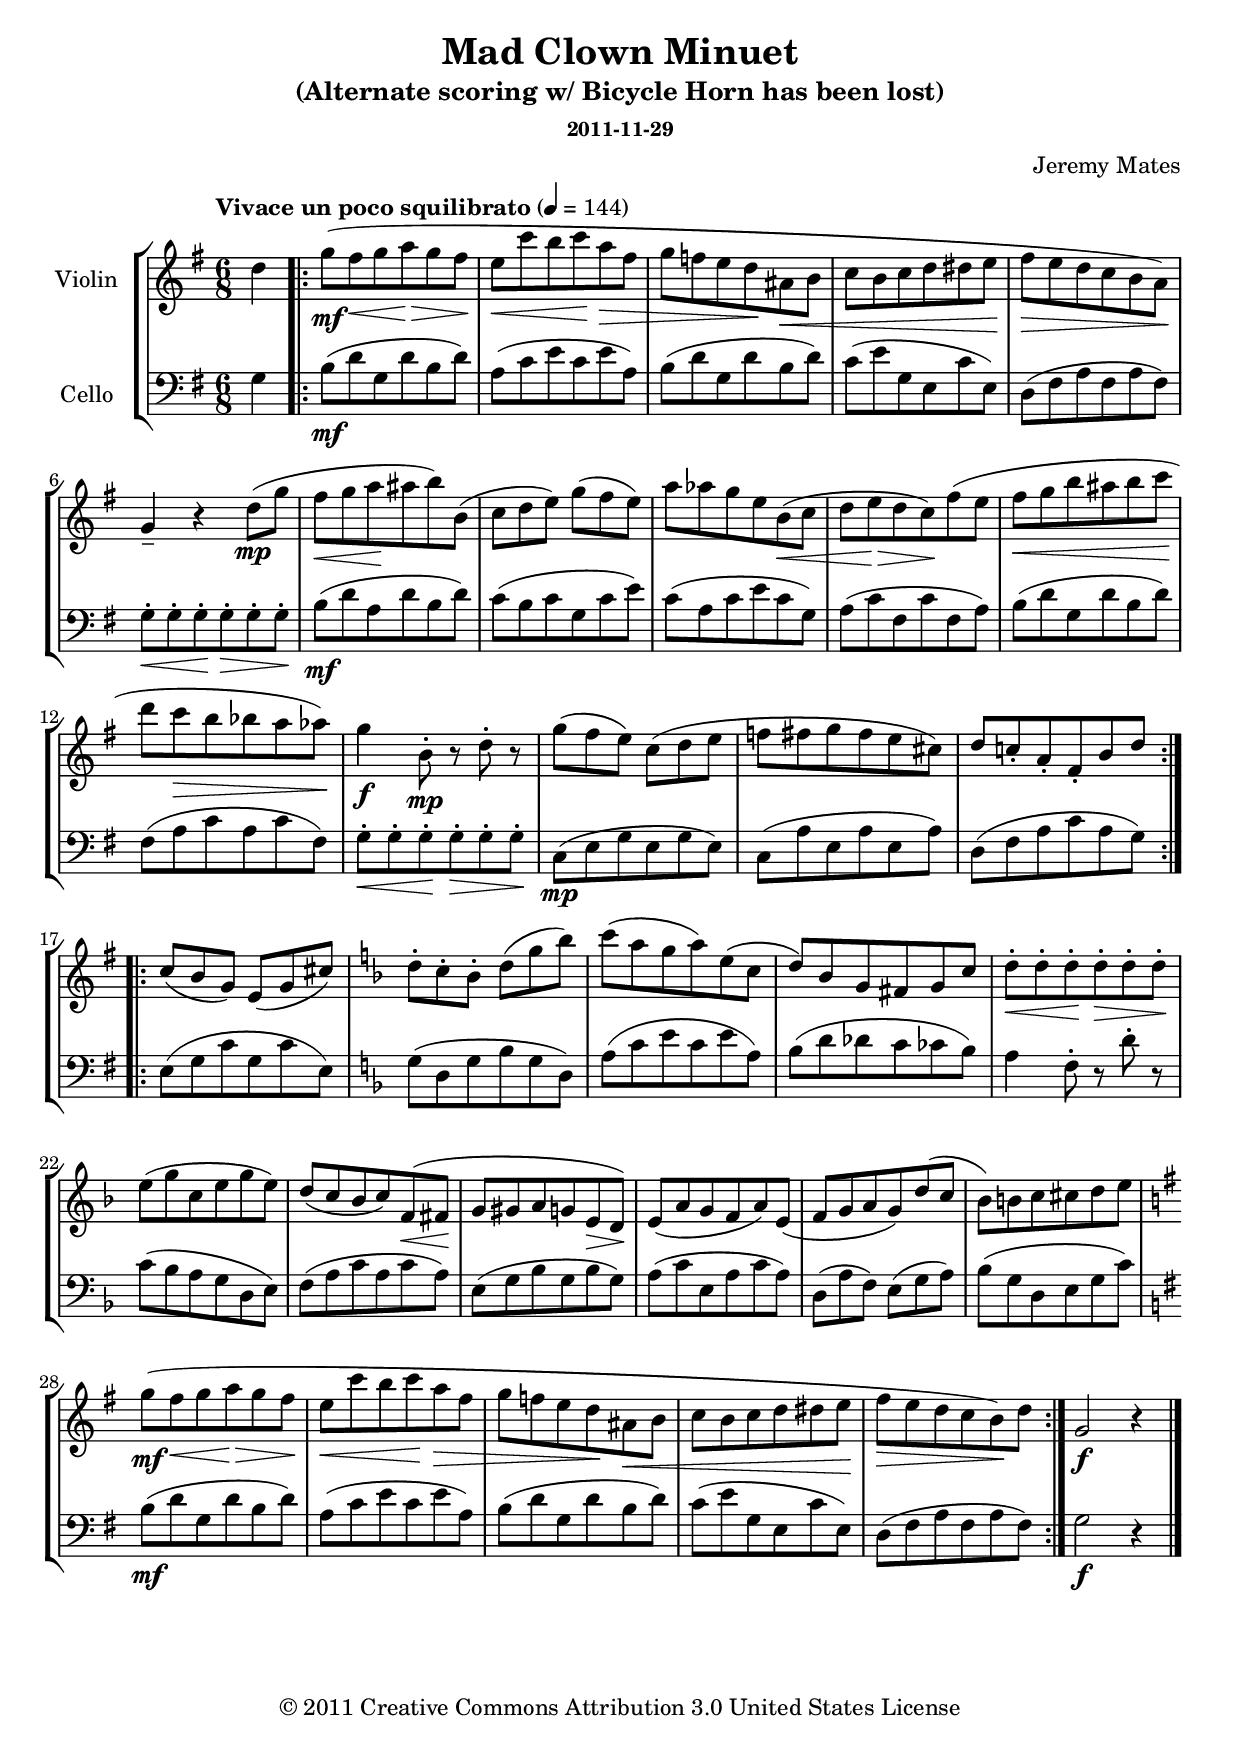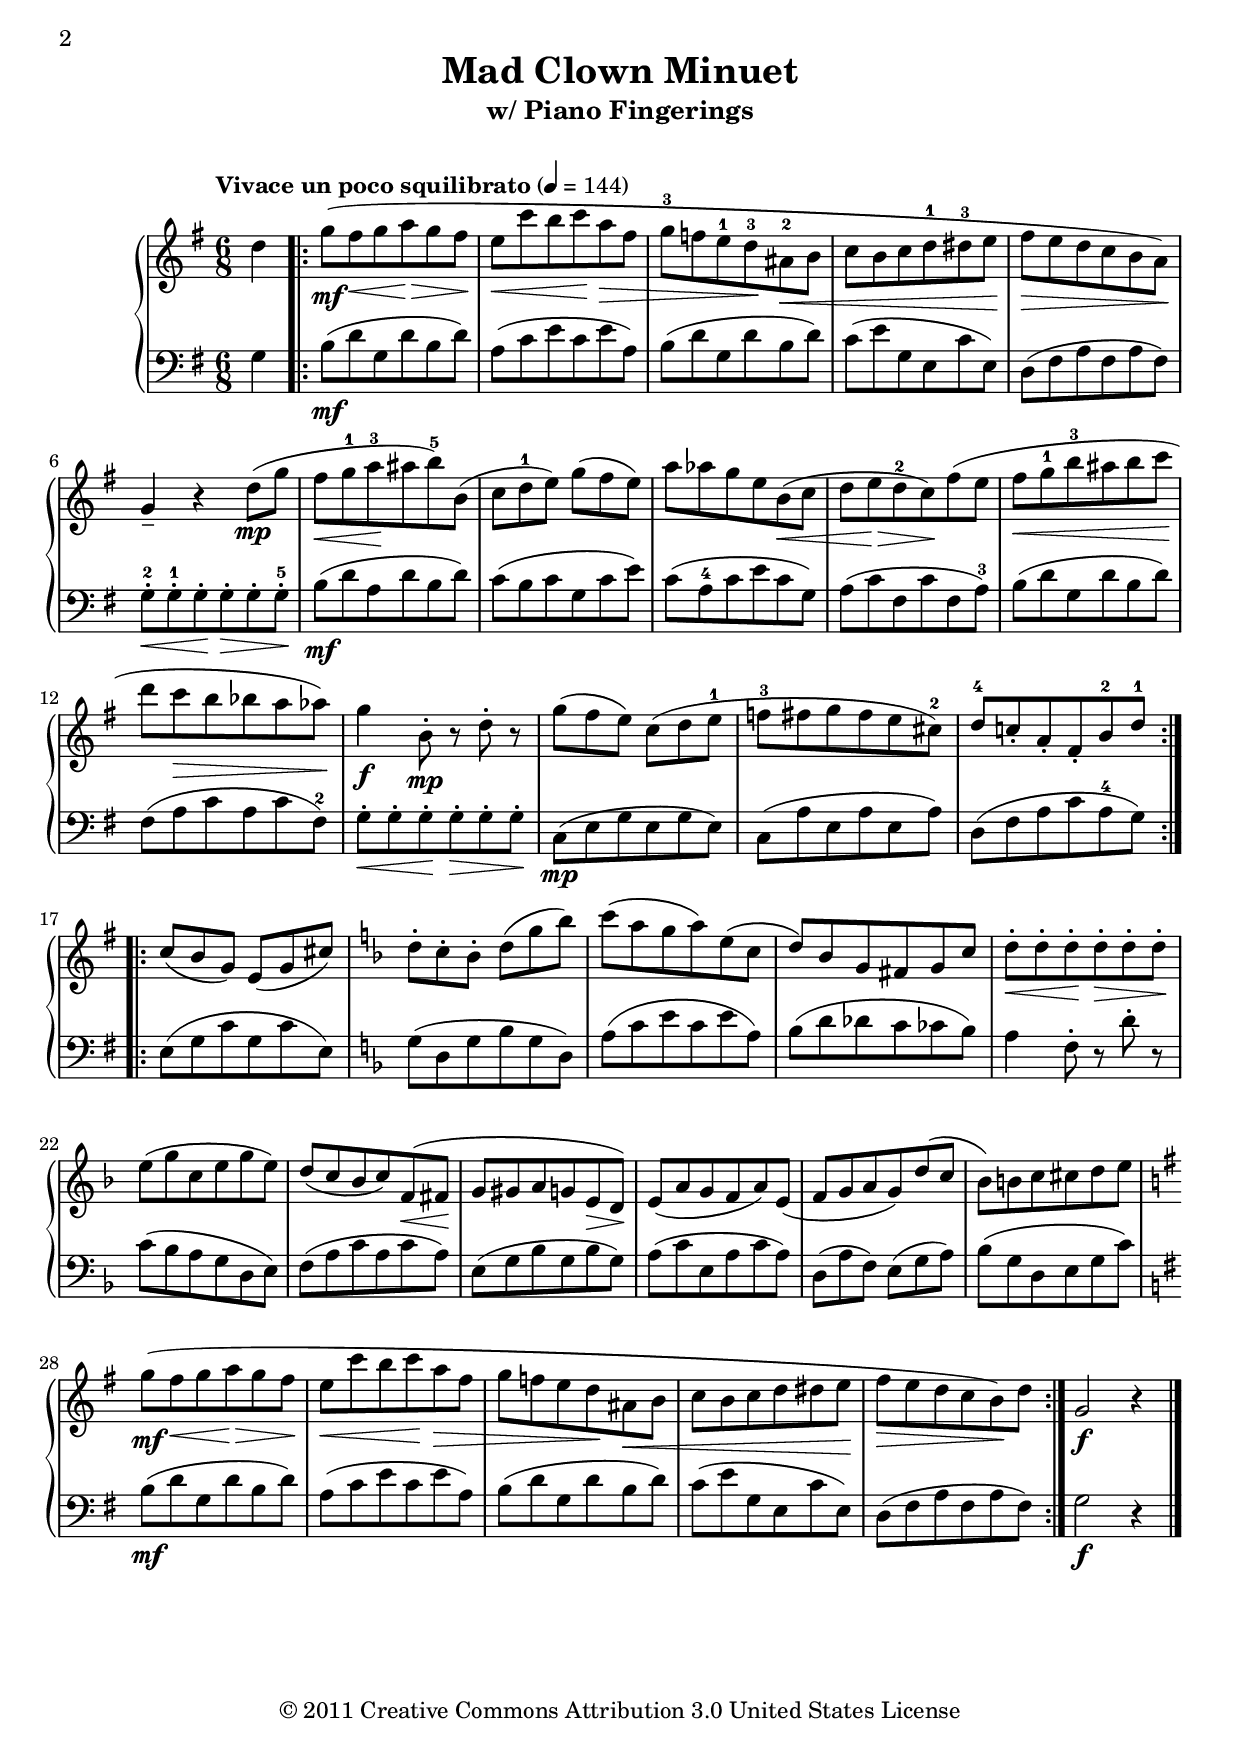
% LilyPond engraving system - http://www.lilypond.org/
%
% Experiment in rounded binary form, original theme from noodling many
% many months ago, somehow turned chromatic and quirky so went with the
% "mad clown" theme.
%
% This work is licensed under the Creative Commons Attribution 3.0 United
% States License. To view a copy of this license, visit
% http://creativecommons.org/licenses/by/3.0/us/ or send a letter to
% Creative Commons, 171 Second Street, Suite 300, San Francisco,
% California, 94105.

\version "2.14.0"

\include "articulate.ly"

#(define-markup-list-command (paragraph layout props args) (markup-list?)
 (interpret-markup-list layout props
   (make-justified-lines-markup-list (cons (make-hspace-markup 2) args))))

\header {
  title       = "Mad Clown Minuet"
  subtitle    = "(Alternate scoring w/ Bicycle Horn has been lost)"
  composer    = "Jeremy Mates"
  subsubtitle = "2011-11-29"
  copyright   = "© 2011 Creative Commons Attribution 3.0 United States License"
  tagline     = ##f
}

theviolin = \relative d'' {
  \key g \major
  \clef treble
  \tempo "Vivace un poco squilibrato" 4=144

  \time 6/8
  % but do not like the default 3+3 beaming that implies 2/4 time
  \set Timing.beatStructure = #'(6 6)

  \partial 4 d4 |

  \repeat volta 2 {
    g8(\mf fis\< g a\!\> g fis\! |
    e8\< c' b c\! a\> fis |
    g8 f e d\! ais\< b |
    c8 b c d dis e\! |

    fis8\> e d c b a\!) |
    g4-- r d'8(\mp g |
    fis8\< g a\! ais b) b,( |
    c8[ d e]) g( fis e) |

    a8 aes g e b(\< c |
    d8 e\!\> d c\!) fis( e |
    fis8\< g b ais b c\! |
    d8 c\> b bes a aes\!) |

    g4\f b,8-.\mp r d-. r |
    g8[( fis e]) c( d e |
    f8 fis g fis e cis) |
    d8 c!-. a-. fis-. b d |
  }

  \repeat volta 2 {
    c8[( b g]) e( g cis) |
    \key d \minor
    d8-.[ c-. bes-.] d( g bes) |
    c8( a g a) e( c |
    d8) bes g fis g c |

    d8-.\< d-. d-.\! d-.\> d-. d-.\! |
    e( g c, e g e) |
    d8( c bes c) \slurUp f,(\< fis\! |
    g8 gis a g e\> d\!) |
    \slurNeutral

    e8( a g f a) e( |
    f8 g a g) d'( c |
    bes8) b c cis d e |
    \key g \major
    g8(\mf fis\< g a\!\> g fis\! |

    e8\< c' b c\! a\> fis |
    g8 f e d\! ais\< b |
    c8 b c d dis e\! |
    fis8\> e d c b\!) d\! |
  }

  \relative g' { g2\f r4 }
  \bar "|."
}

% KLUGE copy of violin part, plus piano fingerings I use
upper = \relative d'' {
  \key g \major
  \clef treble
  \tempo "Vivace un poco squilibrato" 4=144

  \time 6/8
  % but do not like the default 3+3 beaming that implies 2/4 time
  \set Timing.beatStructure = #'(6 6)

  \partial 4 d4 |

  \repeat volta 2 {
    g8(\mf fis\< g a\!\> g fis\! |
    e8\< c' b c\! a\> fis |
    g8-3 f e-1 d\!-3 ais\<-2 b |
    c8 b c d-1 dis-3 e\! |

    fis8\> e d c b a\!) |
    g4-- r d'8(\mp g |
    fis8\< g-1 a\!-3 ais b)-5 b,( |
    c8[ d-1 e]) g( fis e) |

    a8 aes g e b(\< c |
    d8 e\!\> d-2 c\!) fis( e |
    fis8\< g-1 b-3 ais b c\! |
    d8 c\> b bes a aes\!) |

    g4\f b,8-.\mp r d-. r |
    g8[( fis e]) c( d e-1 |
    f8-3 fis g fis e cis-2) |
    d8-4 c!-. a-. fis-. b-2 d-1 |
  }

  \repeat volta 2 {
    c8[( b g]) e( g cis) |
    \key d \minor
    d8-.[ c-. bes-.] d( g bes) |
    c8( a g a) e( c |
    d8) bes g fis g c |

    d8-.\< d-. d-.\! d-.\> d-. d-.\! |
    e( g c, e g e) |
    d8( c bes c) \slurUp f,(\< fis\! |
    g8 gis a g e\> d\!) |
    \slurNeutral

    e8( a g f a) e( |
    f8 g a g) d'( c |
    bes8) b c cis d e |
    \key g \major
    g8(\mf fis\< g a\!\> g fis\! |

    e8\< c' b c\! a\> fis |
    g8 f e d\! ais\< b |
    c8 b c d dis e\! |
    fis8\> e d c b\!) d\! |
  }

  \relative g' { g2\f r4 }
  \bar "|."
}

thecello = \relative g {
  \key g \major
  \clef bass

  \partial 4 g4 |

  \repeat volta 2 {
    b8(\mf d g, d' b d) |
    a8( c e  c  e a,) |
    b8( d g, d' b d) |
    c8( e g, e c' e,) |

    d8( fis a fis a fis) |
    g8-.\< g-. g-.\! g-.\> g-. g-.\! |
    b8(\mf d a d b d) |
    c8( b c g c e) |

    c8( a c e c g) |
    a8( c fis, c' fis, a) |
    b8( d g, d' b d) |
    fis,8( a c a c fis, ) |

    g8-.\< g-. g-.\! g-.\> g-. g-.\! |
    c,8(\mp e g e g e) |
    c8( a' e a e a) |
    d,8( fis a c a g) |
  }

  \repeat volta 2 {
    e8( g c g c e,) |
    \key d \minor
    g8( d g bes g d) |
    a'8( c e c e a,) |
    bes8( d des c ces bes) |

    a4 f8-. r d'-. r |
    c( bes a g d e) |
    f8( a c a c a) |
    e8( g bes g bes g) |

    a8( c e, a c a) |
    d,8[( a' f]) e( g a) |
    bes8( g d e g c) |
    \key g \major
    b8(\mf d g, d' b d) |

    a8( c e  c  e a,) |
    b8( d g, d' b d) |
    c8( e g, e c' e,) |
    d8( fis a fis a fis) |
  }

  g2\f r4
  \bar "|."
}

% KLUGE copy of cello part, plus piano fingerings I use
lower = \relative g {
  \key g \major
  \clef bass

  \partial 4 g4 |

  \repeat volta 2 {
    b8(\mf d g, d' b d) |
    a8( c e  c  e a,) |
    b8( d g, d' b d) |
    c8( e g, e c' e,) |

    d8( fis a fis a fis) |
    g8-.\<-2 g-.-1 g-.\! g-.\> g-. g-.\!-5 |
    b8(\mf d a d b d) |
    c8( b c g c e) |

    c8( a-4 c e c g) |
    a8( c fis, c' fis, a-3) |
    b8( d g, d' b d) |
    fis,8( a c a c fis,-2 ) |

    g8-.\< g-. g-.\! g-.\> g-. g-.\! |
    c,8(\mp e g e g e) |
    c8( a' e a e a) |
    d,8( fis a c a-4 g) |
  }

  \repeat volta 2 {
    e8( g c g c e,) |
    \key d \minor
    g8( d g bes g d) |
    a'8( c e c e a,) |
    bes8( d des c ces bes) |

    a4 f8-. r d'-. r |
    c( bes a g d e) |
    f8( a c a c a) |
    e8( g bes g bes g) |

    a8( c e, a c a) |
    d,8[( a' f]) e( g a) |
    bes8( g d e g c) |
    \key g \major
    b8(\mf d g, d' b d) |

    a8( c e  c  e a,) |
    b8( d g, d' b d) |
    c8( e g, e c' e,) |
    d8( fis a fis a fis) |
  }

  g2\f r4
  \bar "|."
}
asStrings = {
  \new StaffGroup <<
    \new Staff <<
      \set Staff.instrumentName = #"Violin"
      \set Staff.midiInstrument = #"violin"
      \theviolin
    >>
    \new Staff <<
      \set Staff.instrumentName = #"Cello"
      \set Staff.midiInstrument = #"cello"
      \thecello
    >>
  >>
}

asPiano = {
  \new PianoStaff <<
    \set PianoStaff.midiInstrument = #"honky-tonk"
    \new Staff = "upper" \upper
    \new Staff = "lower" \lower
  >>
}

\book {
  \bookpart {
    \score {
      \asStrings
      \layout { }
    }
  }
  \bookpart {
    \header {
      title = "Mad Clown Minuet"
      subtitle = "w/ Piano Fingerings"
      subsubtitle = ""
      composer = " "
    }
    \score {
      \asPiano
      \layout { }
    }
    \score {
      \unfoldRepeats \articulate {
        \asPiano
      }
      \midi { }
    }
  }
}
